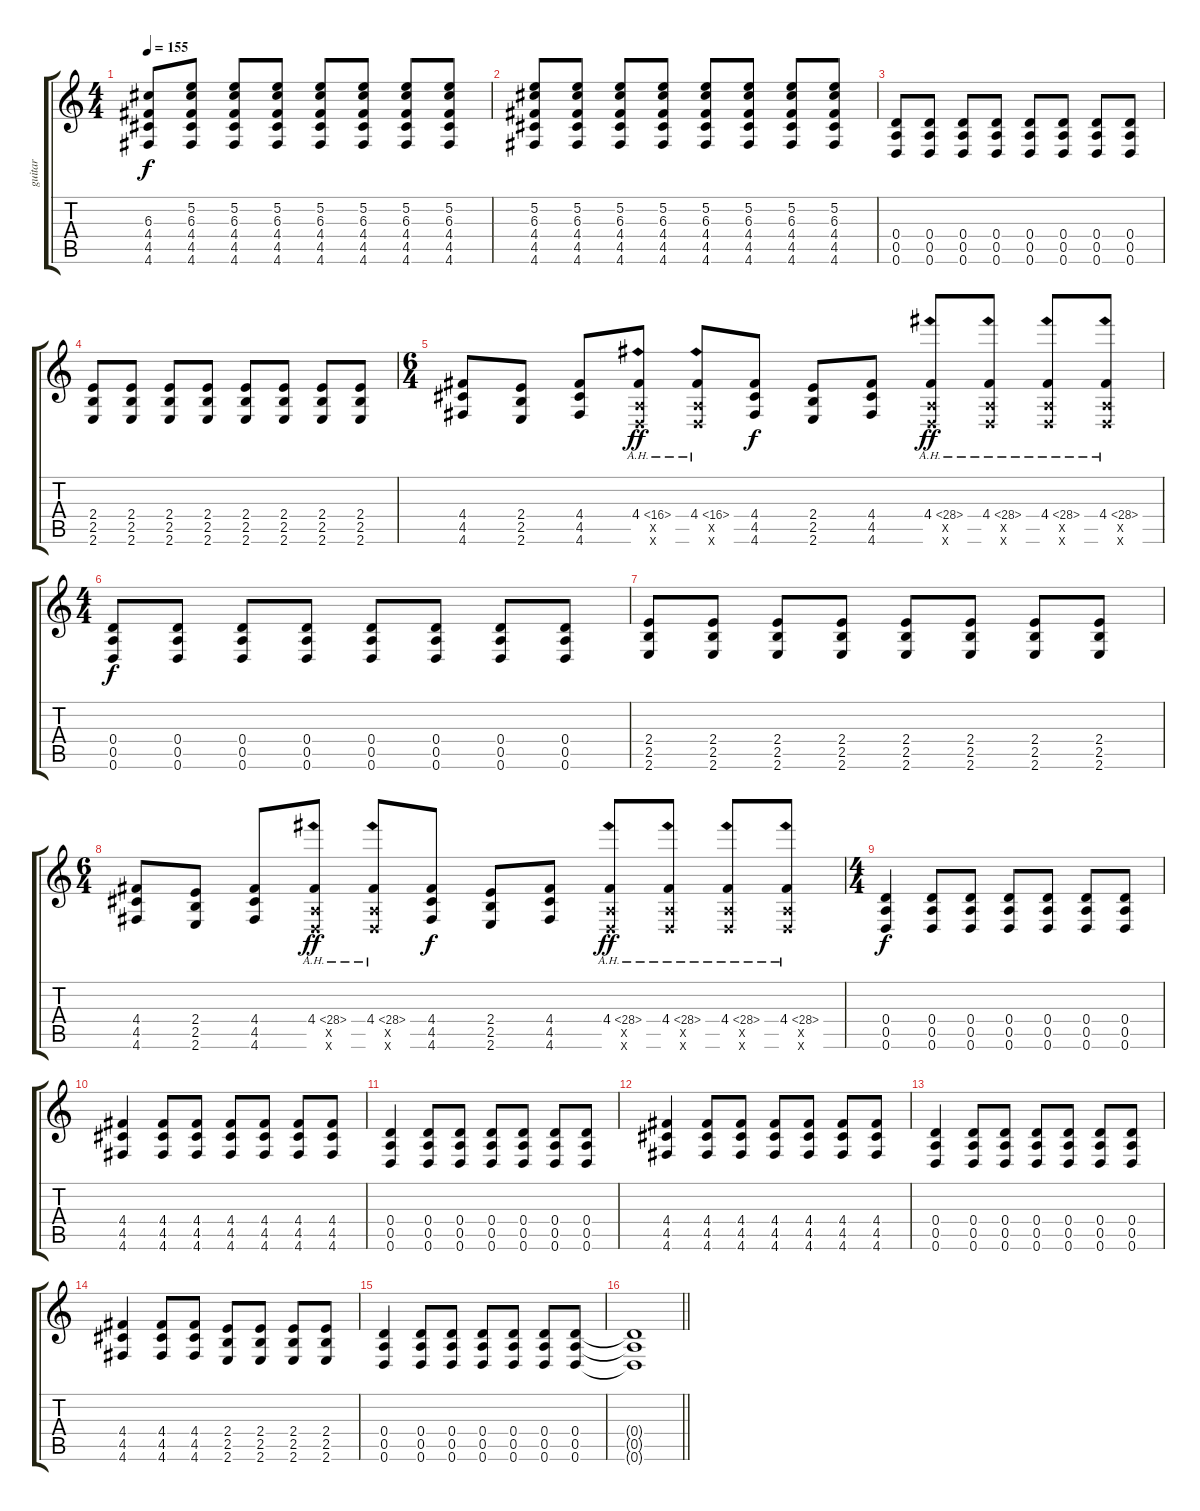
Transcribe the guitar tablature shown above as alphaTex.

\track ("guitar" "guitar") {instrument acousticguitarsteel}
\staff {score tabs}
\tuning (E4 B3 G3 D3 A2 D2) {hide}
\ts (4 4)
\tempo 155
\clef g2
\ks c
(6.3{t} 4.4{t} 4.5{t} 4.6{t}).8{dy f} (5.2 6.3 4.4 4.5 4.6).8 (5.2 6.3 4.4 4.5 4.6).8 (5.2 6.3 4.4 4.5 4.6).8 (5.2 6.3 4.4 4.5 4.6).8 (5.2 6.3 4.4 4.5 4.6).8 (5.2 6.3 4.4 4.5 4.6).8 (5.2 6.3 4.4 4.5 4.6).8 |
(5.2 6.3 4.4 4.5 4.6).8 (5.2 6.3 4.4 4.5 4.6).8 (5.2 6.3 4.4 4.5 4.6).8 (5.2 6.3 4.4 4.5 4.6).8 (5.2 6.3 4.4 4.5 4.6).8 (5.2 6.3 4.4 4.5 4.6).8 (5.2 6.3 4.4 4.5 4.6).8 (5.2 6.3 4.4 4.5 4.6).8 |
(0.4 0.5 0.6).8 (0.4 0.5 0.6).8 (0.4 0.5 0.6).8 (0.4 0.5 0.6).8 (0.4 0.5 0.6).8 (0.4 0.5 0.6).8 (0.4 0.5 0.6).8 (0.4 0.5 0.6).8 |
(2.4 2.5 2.6).8 (2.4 2.5 2.6).8 (2.4 2.5 2.6).8 (2.4 2.5 2.6).8 (2.4 2.5 2.6).8 (2.4 2.5 2.6).8 (2.4 2.5 2.6).8 (2.4 2.5 2.6).8 |
\ts (6 4)
(4.4 4.5 4.6).8 (2.4 2.5 2.6).8 (4.4 4.5 4.6).8 (4.4{ah 12} 0.5{x} 0.6{x}).8{dy ff} (4.4{ah 12} 0.5{x} 0.6{x}).8 (4.4 4.5 4.6).8{dy f} (2.4 2.5 2.6).8 (4.4 4.5 4.6).8 (4.4{ah 24} 0.5{x} 0.6{x}).8{dy ff} (4.4{ah 24} 0.5{x} 0.6{x}).8 (4.4{ah 24} 0.5{x} 0.6{x}).8 (4.4{ah 24} 0.5{x} 0.6{x}).8 |
\ts (4 4)
(0.4 0.5 0.6).8{dy f} (0.4 0.5 0.6).8 (0.4 0.5 0.6).8 (0.4 0.5 0.6).8 (0.4 0.5 0.6).8 (0.4 0.5 0.6).8 (0.4 0.5 0.6).8 (0.4 0.5 0.6).8 |
(2.4 2.5 2.6).8 (2.4 2.5 2.6).8 (2.4 2.5 2.6).8 (2.4 2.5 2.6).8 (2.4 2.5 2.6).8 (2.4 2.5 2.6).8 (2.4 2.5 2.6).8 (2.4 2.5 2.6).8 |
\ts (6 4)
(4.4 4.5 4.6).8 (2.4 2.5 2.6).8 (4.4 4.5 4.6).8 (4.4{ah 24} 0.5{x} 0.6{x}).8{dy ff} (4.4{ah 24} 0.5{x} 0.6{x}).8 (4.4 4.5 4.6).8{dy f} (2.4 2.5 2.6).8 (4.4 4.5 4.6).8 (4.4{ah 24} 0.5{x} 0.6{x}).8{dy ff} (4.4{ah 24} 0.5{x} 0.6{x}).8 (4.4{ah 24} 0.5{x} 0.6{x}).8 (4.4{ah 24} 0.5{x} 0.6{x}).8 |
\ts (4 4)
(0.4 0.5 0.6).4{dy f} (0.4 0.5 0.6).8 (0.4 0.5 0.6).8 (0.4 0.5 0.6).8 (0.4 0.5 0.6).8 (0.4 0.5 0.6).8 (0.4 0.5 0.6).8 |
(4.4 4.5 4.6).4 (4.4 4.5 4.6).8 (4.4 4.5 4.6).8 (4.4 4.5 4.6).8 (4.4 4.5 4.6).8 (4.4 4.5 4.6).8 (4.4 4.5 4.6).8 |
(0.4 0.5 0.6).4 (0.4 0.5 0.6).8 (0.4 0.5 0.6).8 (0.4 0.5 0.6).8 (0.4 0.5 0.6).8 (0.4 0.5 0.6).8 (0.4 0.5 0.6).8 |
(4.4 4.5 4.6).4 (4.4 4.5 4.6).8 (4.4 4.5 4.6).8 (4.4 4.5 4.6).8 (4.4 4.5 4.6).8 (4.4 4.5 4.6).8 (4.4 4.5 4.6).8 |
(0.4 0.5 0.6).4 (0.4 0.5 0.6).8 (0.4 0.5 0.6).8 (0.4 0.5 0.6).8 (0.4 0.5 0.6).8 (0.4 0.5 0.6).8 (0.4 0.5 0.6).8 |
(4.4 4.5 4.6).4 (4.4 4.5 4.6).8 (4.4 4.5 4.6).8 (2.4 2.5 2.6).8 (2.4 2.5 2.6).8 (2.4 2.5 2.6).8 (2.4 2.5 2.6).8 |
(0.4 0.5 0.6).4 (0.4 0.5 0.6).8 (0.4 0.5 0.6).8 (0.4 0.5 0.6).8 (0.4 0.5 0.6).8 (0.4 0.5 0.6).8 (0.4 0.5 0.6).8 |
\barLineRight lightlight
(0.4{t} 0.5{t} 0.6{t}).1
